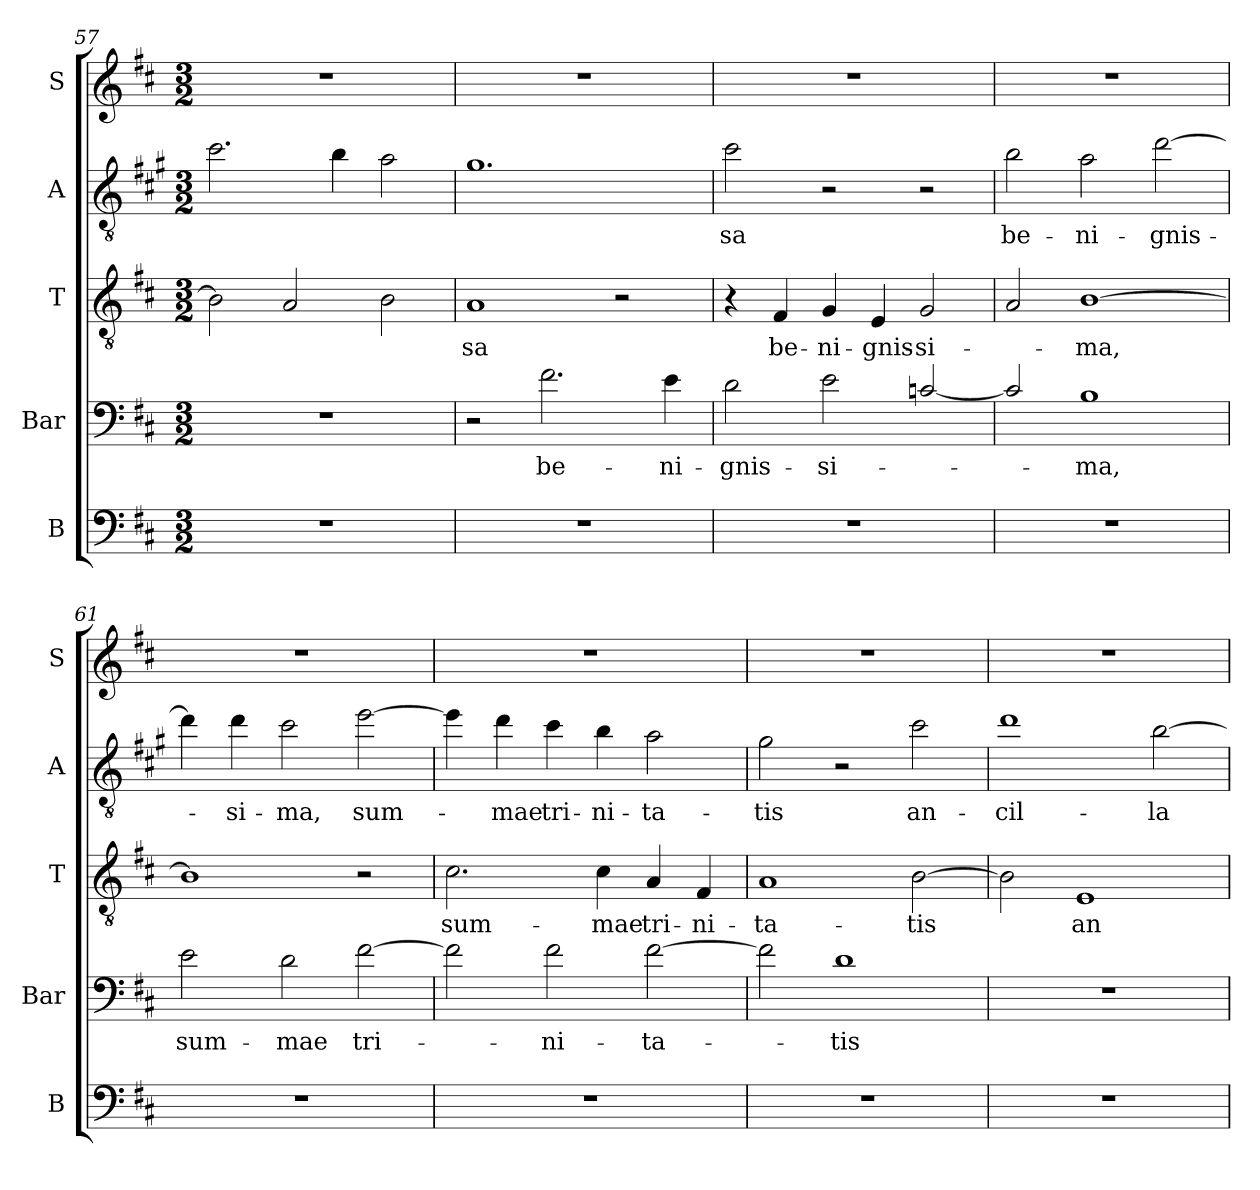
**kern	**kern	**text	**kern	**text	**kern	**text	**kern
*part5	*part4	*part4	*part3	*part3	*part2	*part2	*part1
*staff5	*staff4	*staff4	*staff3	*staff3	*staff2	*staff2	*staff1
*I"B	*I"Bar	*	*I"T	*	*I"A	*	*I"S
*I'B	*I'Bar	*	*I'T	*	*I'A	*	*I'S
*clefF4	*clefF4	*	*clefGv2	*	*clefGv2	*	*clefG2
*	*ITrd8c14	*	*	*	*ITrd4c7	*	*
*k[f#c#]	*k[f#c#]	*	*k[f#c#]	*	*k[f#c#]	*	*k[f#c#]
*M3/2	*M3/2	*	*M3/2	*	*M3/2	*	*M3/2
=57	=57	=57	=57	=57	=57	=57	=57
1.r	1.r	.	2B\]	.	2.f#\	.	1.r
.	.	.	2A/	.	.	.	.
.	.	.	.	.	4e\	.	.
.	.	.	2B\	.	2d\	.	.
=58	=58	=58	=58	=58	=58	=58	=58
!	!	!	!	!LO:LY:b	!	!	!
1.r	2r	.	1A	-sa	1.c#	.	1.r
!	!	!LO:LY:b	!	!	!	!	!
.	2.F#\	be-	.	.	.	.	.
.	.	.	2r	.	.	.	.
!	!	!LO:LY:b	!	!	!	!	!
.	4E\	-ni-	.	.	.	.	.
!!LO:LB:g=z
=59	=59	=59	=59	=59	=59	=59	=59
!	!	!LO:LY:b	!	!	!	!LO:LY:b	!
1.r	2D\	-gnis-	4r	.	2f#\	-sa	1.r
!	!	!	!	!LO:LY:b	!	!	!
.	.	.	4F#/	be-	.	.	.
!	!	!LO:LY:b	!	!LO:LY:b	!	!	!
.	2E\	-si-	4G/	-ni-	2r	.	.
!	!	!	!	!LO:LY:b	!	!	!
.	.	.	4E/	-gnis-	.	.	.
!	!	!	!	!LO:LY:b	!	!	!
.	[2Cn/	.	2G/	-si-	2r	.	.
=60	=60	=60	=60	=60	=60	=60	=60
!	!	!	!	!	!	!LO:LY:b	!
1.r	2C/]	.	2A/	.	2e\	be-	1.r
!	!	!LO:LY:b	!	!LO:LY:b	!	!LO:LY:b	!
.	1BB	-ma,	[1B	-ma,	2d\	-ni-	.
!	!	!	!	!	!	!LO:LY:b	!
.	.	.	.	.	[2g\	-gnis-	.
=61	=61	=61	=61	=61	=61	=61	=61
!	!	!LO:LY:b	!	!	!	!	!
1.r	2E\	sum-	1B]	.	4g\]	.	1.r
!	!	!	!	!	!	!LO:LY:b	!
.	.	.	.	.	4g\	-si-	.
!	!	!LO:LY:b	!	!	!	!LO:LY:b	!
.	2D\	-mae	.	.	2f#\	-ma,	.
!	!	!LO:LY:b	!	!	!	!LO:LY:b	!
.	[2F#\	tri-	2r	.	[2a\	sum-	.
=62	=62	=62	=62	=62	=62	=62	=62
!	!	!	!	!LO:LY:b	!	!	!
1.r	2F#\]	.	2.c#\	sum-	4a\]	.	1.r
!	!	!	!	!	!	!LO:LY:b	!
.	.	.	.	.	4g\	-mae	.
!	!	!LO:LY:b	!	!	!	!LO:LY:b	!
.	2F#\	-ni-	.	.	4f#\	tri-	.
!	!	!	!	!LO:LY:b	!	!LO:LY:b	!
.	.	.	4c#\	-mae	4e\	-ni-	.
!	!	!LO:LY:b	!	!LO:LY:b	!	!LO:LY:b	!
.	[2F#\	-ta-	4A/	tri-	2d\	-ta-	.
!	!	!	!	!LO:LY:b	!	!	!
.	.	.	4F#/	-ni-	.	.	.
!!LO:PB:g=z
=63	=63	=63	=63	=63	=63	=63	=63
!	!	!	!	!LO:LY:b	!	!LO:LY:b	!
1.r	2F#\]	.	1A	-ta-	2c#\	-tis	1.r
!	!	!LO:LY:b	!	!	!	!	!
.	1D	-tis	.	.	2r	.	.
!	!	!	!	!LO:LY:b	!	!LO:LY:b	!
.	.	.	[2B\	-tis	2f#\	an-	.
=64	=64	=64	=64	=64	=64	=64	=64
!	!	!	!	!	!	!LO:LY:b	!
1.r	1.r	.	2B\]	.	1g	-cil-	1.r
!	!	!	!	!LO:LY:b	!	!	!
.	.	.	1E	an-	.	.	.
!	!	!	!	!	!	!LO:LY:b	!
.	.	.	.	.	[2e\	-la	.
=	=	=	=	=	=	=	=
*-	*-	*-	*-	*-	*-	*-	*-
